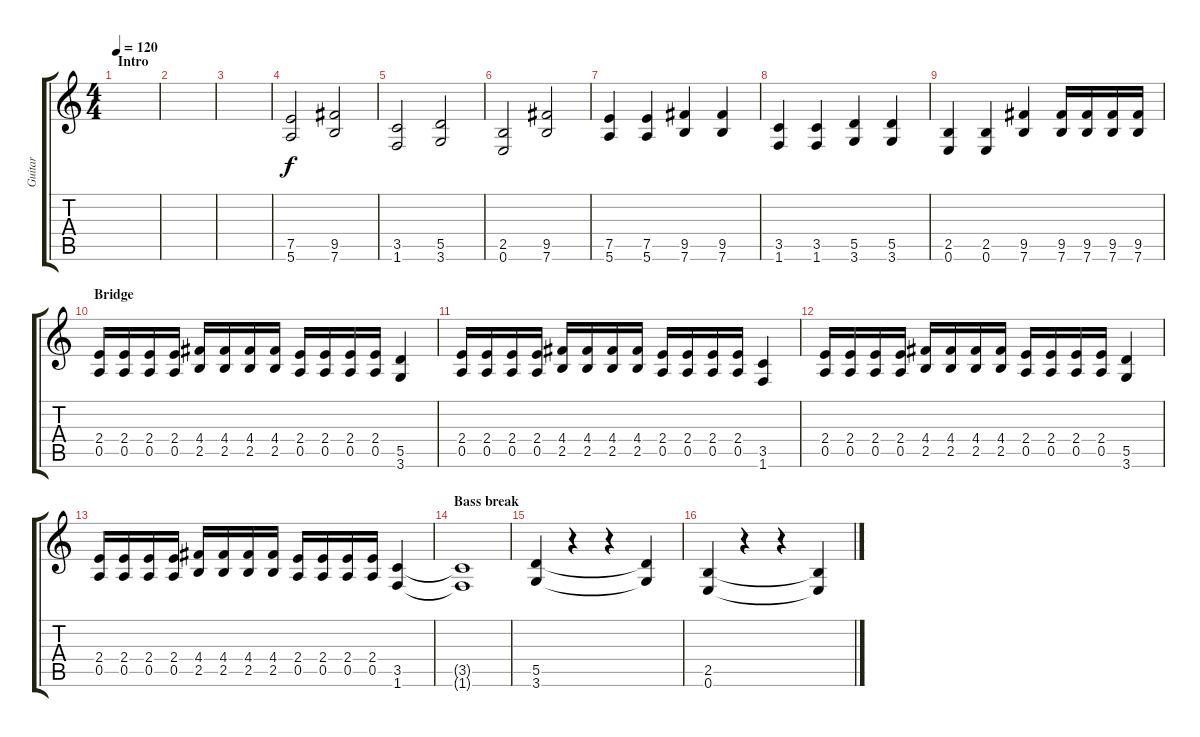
\track ("Guitar" "Guitar") {instrument distortionguitar}
\staff {score tabs}
\tuning (E4 B3 G3 D3 A2 E2) {hide}
\ts (4 4)
\section ("" "Intro")
\tempo 120
\clef g2
\ks c
|
|
|
(7.5 5.6).2 (9.5 7.6).2 |
(3.5 1.6).2 (5.5 3.6).2 |
(2.5 0.6).2 (9.5 7.6).2 |
(7.5 5.6).4 (7.5 5.6).4 (9.5 7.6).4 (9.5 7.6).4 |
(3.5 1.6).4 (3.5 1.6).4 (5.5 3.6).4 (5.5 3.6).4 |
(2.5 0.6).4 (2.5 0.6).4 (9.5 7.6).4 (9.5 7.6).16 (9.5 7.6).16 (9.5 7.6).16 (9.5 7.6).16 |
\section ("" "Bridge")
(2.4 0.5).16 (2.4 0.5).16 (2.4 0.5).16 (2.4 0.5).16 (4.4 2.5).16 (4.4 2.5).16 (4.4 2.5).16 (4.4 2.5).16 (2.4 0.5).16 (2.4 0.5).16 (2.4 0.5).16 (2.4 0.5).16 (5.5 3.6).4 |
(2.4 0.5).16 (2.4 0.5).16 (2.4 0.5).16 (2.4 0.5).16 (4.4 2.5).16 (4.4 2.5).16 (4.4 2.5).16 (4.4 2.5).16 (2.4 0.5).16 (2.4 0.5).16 (2.4 0.5).16 (2.4 0.5).16 (3.5 1.6).4 |
(2.4 0.5).16 (2.4 0.5).16 (2.4 0.5).16 (2.4 0.5).16 (4.4 2.5).16 (4.4 2.5).16 (4.4 2.5).16 (4.4 2.5).16 (2.4 0.5).16 (2.4 0.5).16 (2.4 0.5).16 (2.4 0.5).16 (5.5 3.6).4 |
(2.4 0.5).16 (2.4 0.5).16 (2.4 0.5).16 (2.4 0.5).16 (4.4 2.5).16 (4.4 2.5).16 (4.4 2.5).16 (4.4 2.5).16 (2.4 0.5).16 (2.4 0.5).16 (2.4 0.5).16 (2.4 0.5).16 (3.5 1.6).4 |
\section ("" "Bass break")
(3.5{t} 1.6{t}).1 |
(5.5 3.6).4 r.4 r.4 (5.5{t} 3.6{t}).4 |
(2.5 0.6).4 r.4 r.4 (2.5{t} 0.6{t}).4
